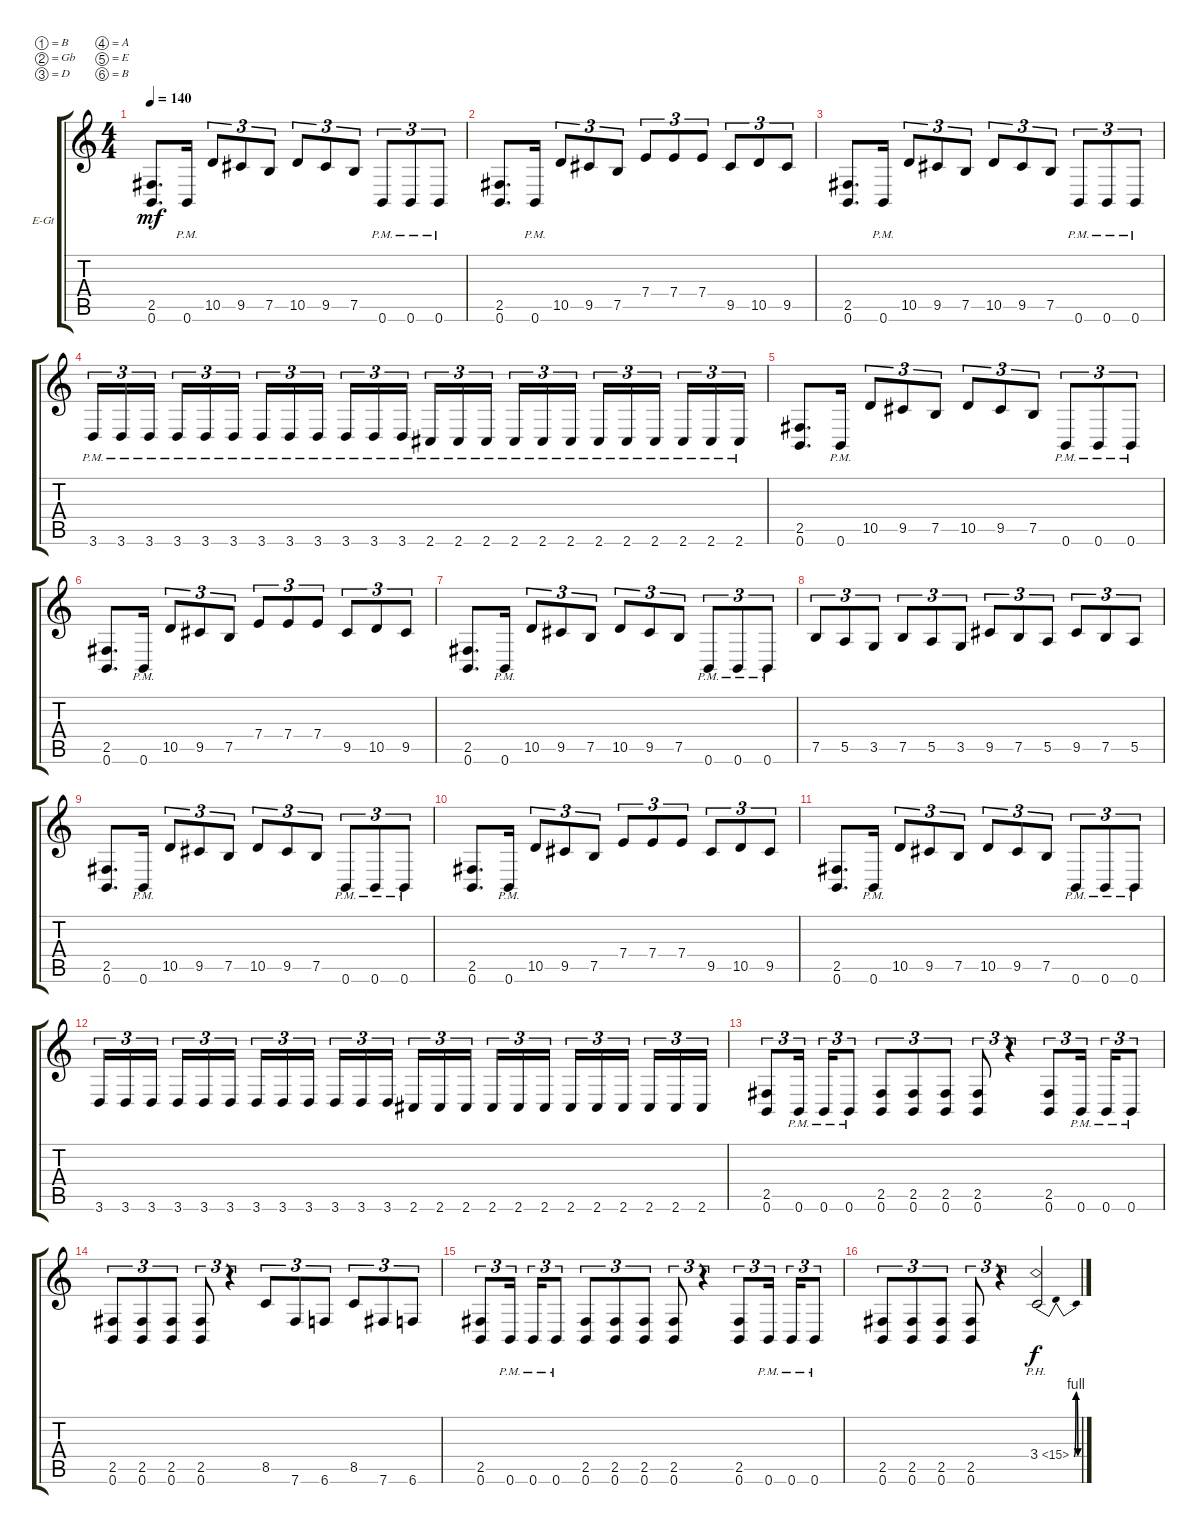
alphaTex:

\bracketExtendMode groupsimilarinstruments
\firstSystemTrackNameOrientation horizontal
\otherSystemsTrackNameOrientation horizontal
\track ("Electric Guitar 1" "E-Gt") {instrument distortionguitar}
\staff {score tabs}
\tuning (B3 Gb3 D3 A2 E2 B1)
\ts (4 4)
\tempo 140
\clef g2
\ks c
(0.6 2.5).8{d dy mf} 0.6{pm}.16 10.5.8{tu (3 2)} 9.5.8{tu (3 2)} 7.5.8{tu (3 2)} 10.5.8{tu (3 2)} 9.5.8{tu (3 2)} 7.5.8{tu (3 2)} 0.6{pm}.8{tu (3 2)} 0.6{pm}.8{tu (3 2)} 0.6{pm}.8{tu (3 2)} |
(0.6 2.5).8{d} 0.6{pm}.16 10.5.8{tu (3 2)} 9.5.8{tu (3 2)} 7.5.8{tu (3 2)} 7.4.8{tu (3 2)} 7.4.8{tu (3 2)} 7.4.8{tu (3 2)} 9.5.8{tu (3 2)} 10.5.8{tu (3 2)} 9.5.8{tu (3 2)} |
(0.6 2.5).8{d} 0.6{pm}.16 10.5.8{tu (3 2)} 9.5.8{tu (3 2)} 7.5.8{tu (3 2)} 10.5.8{tu (3 2)} 9.5.8{tu (3 2)} 7.5.8{tu (3 2)} 0.6{pm}.8{tu (3 2)} 0.6{pm}.8{tu (3 2)} 0.6{pm}.8{tu (3 2)} |
3.6{pm}.16{tu (3 2)} 3.6{pm}.16{tu (3 2)} 3.6{pm}.16{tu (3 2)} 3.6{pm}.16{tu (3 2)} 3.6{pm}.16{tu (3 2)} 3.6{pm}.16{tu (3 2)} 3.6{pm}.16{tu (3 2)} 3.6{pm}.16{tu (3 2)} 3.6{pm}.16{tu (3 2)} 3.6{pm}.16{tu (3 2)} 3.6{pm}.16{tu (3 2)} 3.6{pm}.16{tu (3 2)} 2.6{pm}.16{tu (3 2)} 2.6{pm}.16{tu (3 2)} 2.6{pm}.16{tu (3 2)} 2.6{pm}.16{tu (3 2)} 2.6{pm}.16{tu (3 2)} 2.6{pm}.16{tu (3 2)} 2.6{pm}.16{tu (3 2)} 2.6{pm}.16{tu (3 2)} 2.6{pm}.16{tu (3 2)} 2.6{pm}.16{tu (3 2)} 2.6{pm}.16{tu (3 2)} 2.6{pm}.16{tu (3 2)} |
(0.6 2.5).8{d} 0.6{pm}.16 10.5.8{tu (3 2)} 9.5.8{tu (3 2)} 7.5.8{tu (3 2)} 10.5.8{tu (3 2)} 9.5.8{tu (3 2)} 7.5.8{tu (3 2)} 0.6{pm}.8{tu (3 2)} 0.6{pm}.8{tu (3 2)} 0.6{pm}.8{tu (3 2)} |
(0.6 2.5).8{d} 0.6{pm}.16 10.5.8{tu (3 2)} 9.5.8{tu (3 2)} 7.5.8{tu (3 2)} 7.4.8{tu (3 2)} 7.4.8{tu (3 2)} 7.4.8{tu (3 2)} 9.5.8{tu (3 2)} 10.5.8{tu (3 2)} 9.5.8{tu (3 2)} |
(0.6 2.5).8{d} 0.6{pm}.16 10.5.8{tu (3 2)} 9.5.8{tu (3 2)} 7.5.8{tu (3 2)} 10.5.8{tu (3 2)} 9.5.8{tu (3 2)} 7.5.8{tu (3 2)} 0.6{pm}.8{tu (3 2)} 0.6{pm}.8{tu (3 2)} 0.6{pm}.8{tu (3 2)} |
7.5.8{tu (3 2)} 5.5.8{tu (3 2)} 3.5.8{tu (3 2)} 7.5.8{tu (3 2)} 5.5.8{tu (3 2)} 3.5.8{tu (3 2)} 9.5.8{tu (3 2)} 7.5.8{tu (3 2)} 5.5.8{tu (3 2)} 9.5.8{tu (3 2)} 7.5.8{tu (3 2)} 5.5.8{tu (3 2)} |
(0.6 2.5).8{d} 0.6{pm}.16 10.5.8{tu (3 2)} 9.5.8{tu (3 2)} 7.5.8{tu (3 2)} 10.5.8{tu (3 2)} 9.5.8{tu (3 2)} 7.5.8{tu (3 2)} 0.6{pm}.8{tu (3 2)} 0.6{pm}.8{tu (3 2)} 0.6{pm}.8{tu (3 2)} |
(0.6 2.5).8{d} 0.6{pm}.16 10.5.8{tu (3 2)} 9.5.8{tu (3 2)} 7.5.8{tu (3 2)} 7.4.8{tu (3 2)} 7.4.8{tu (3 2)} 7.4.8{tu (3 2)} 9.5.8{tu (3 2)} 10.5.8{tu (3 2)} 9.5.8{tu (3 2)} |
(0.6 2.5).8{d} 0.6{pm}.16 10.5.8{tu (3 2)} 9.5.8{tu (3 2)} 7.5.8{tu (3 2)} 10.5.8{tu (3 2)} 9.5.8{tu (3 2)} 7.5.8{tu (3 2)} 0.6{pm}.8{tu (3 2)} 0.6{pm}.8{tu (3 2)} 0.6{pm}.8{tu (3 2)} |
3.6.16{tu (3 2)} 3.6.16{tu (3 2)} 3.6.16{tu (3 2)} 3.6.16{tu (3 2)} 3.6.16{tu (3 2)} 3.6.16{tu (3 2)} 3.6.16{tu (3 2)} 3.6.16{tu (3 2)} 3.6.16{tu (3 2)} 3.6.16{tu (3 2)} 3.6.16{tu (3 2)} 3.6.16{tu (3 2)} 2.6.16{tu (3 2)} 2.6.16{tu (3 2)} 2.6.16{tu (3 2)} 2.6.16{tu (3 2)} 2.6.16{tu (3 2)} 2.6.16{tu (3 2)} 2.6.16{tu (3 2)} 2.6.16{tu (3 2)} 2.6.16{tu (3 2)} 2.6.16{tu (3 2)} 2.6.16{tu (3 2)} 2.6.16{tu (3 2)} |
(0.6 2.5).8{tu (3 2)} 0.6{pm}.16{tu (3 2)} 0.6{pm}.16{tu (3 2)} 0.6{pm}.8{tu (3 2)} (0.6 2.5).8{tu (3 2)} (0.6 2.5).8{tu (3 2)} (0.6 2.5).8{tu (3 2)} (0.6 2.5).8{tu (3 2)} r.4{tu (3 2)} (0.6 2.5).8{tu (3 2)} 0.6{pm}.16{tu (3 2)} 0.6{pm}.16{tu (3 2)} 0.6{pm}.8{tu (3 2)} |
(0.6 2.5).8{tu (3 2)} (0.6 2.5).8{tu (3 2)} (0.6 2.5).8{tu (3 2)} (0.6 2.5).8{tu (3 2)} r.4{tu (3 2)} 8.5.8{tu (3 2)} 7.6.8{tu (3 2)} 6.6.8{tu (3 2)} 8.5.8{tu (3 2)} 7.6.8{tu (3 2)} 6.6.8{tu (3 2)} |
(0.6 2.5).8{tu (3 2)} 0.6{pm}.16{tu (3 2)} 0.6{pm}.16{tu (3 2)} 0.6{pm}.8{tu (3 2)} (0.6 2.5).8{tu (3 2)} (0.6 2.5).8{tu (3 2)} (0.6 2.5).8{tu (3 2)} (0.6 2.5).8{tu (3 2)} r.4{tu (3 2)} (0.6 2.5).8{tu (3 2)} 0.6{pm}.16{tu (3 2)} 0.6{pm}.16{tu (3 2)} 0.6{pm}.8{tu (3 2)} |
(0.6 2.5).8{tu (3 2)} (0.6 2.5).8{tu (3 2)} (0.6 2.5).8{tu (3 2)} (0.6 2.5).8{tu (3 2)} r.4{tu (3 2)} 3.4{be (bendrelease 0 0 15.6 4 29.4 4 45.6 0) ph 12}.2{dy f}
